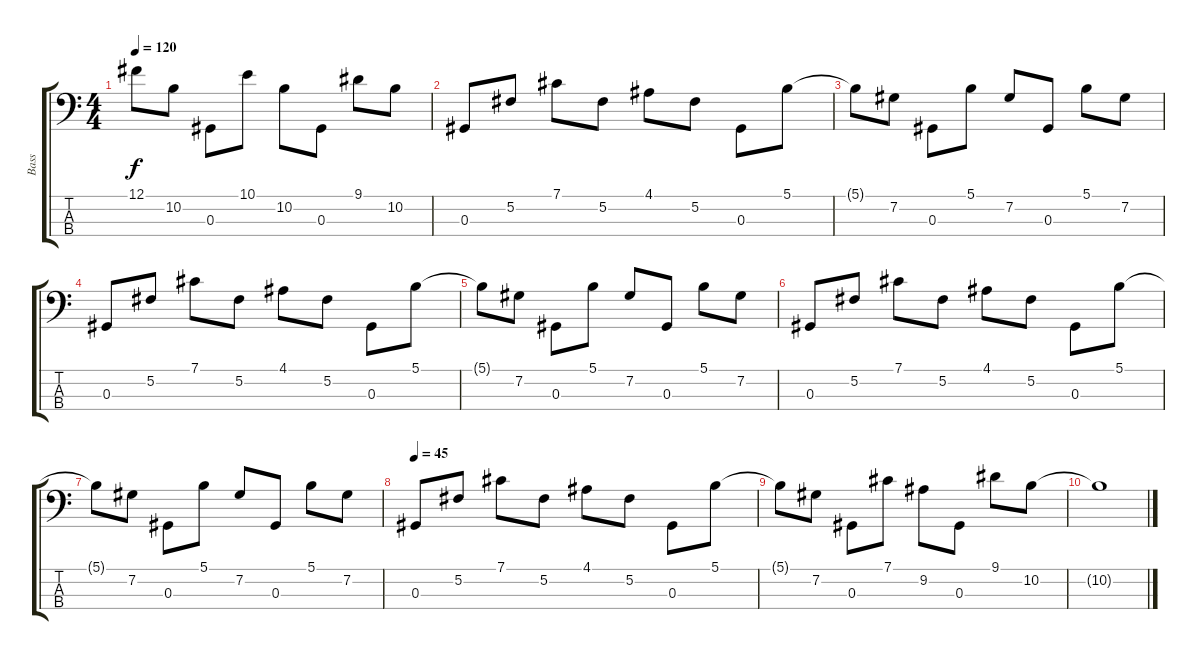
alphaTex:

\track ("Bass" "Bass") {instrument electricbassfinger}
\staff {score tabs}
\tuning (Gb2 Db2 Ab1 Eb1) {hide}
\ts (4 4)
\tempo 120
\clef f4
\ks c
12.1.8{dy f} 10.2.8 0.3.8 10.1.8 10.2.8 0.3.8 9.1.8 10.2.8 |
0.3.8 5.2.8 7.1.8 5.2.8 4.1.8 5.2.8 0.3.8 5.1.8 |
5.1{t}.8 7.2.8 0.3.8 5.1.8 7.2.8 0.3.8 5.1.8 7.2.8 |
0.3.8 5.2.8 7.1.8 5.2.8 4.1.8 5.2.8 0.3.8 5.1.8 |
5.1{t}.8 7.2.8 0.3.8 5.1.8 7.2.8 0.3.8 5.1.8 7.2.8 |
0.3.8 5.2.8 7.1.8 5.2.8 4.1.8 5.2.8 0.3.8 5.1.8 |
5.1{t}.8 7.2.8 0.3.8 5.1.8 7.2.8 0.3.8 5.1.8 7.2.8 |
\tempo 45
0.3.8 5.2.8 7.1.8 5.2.8 4.1.8 5.2.8 0.3.8 5.1.8 |
5.1{t}.8 7.2.8 0.3.8 7.1.8 9.2.8 0.3.8 9.1.8 10.2.8 |
10.2{t}.1
